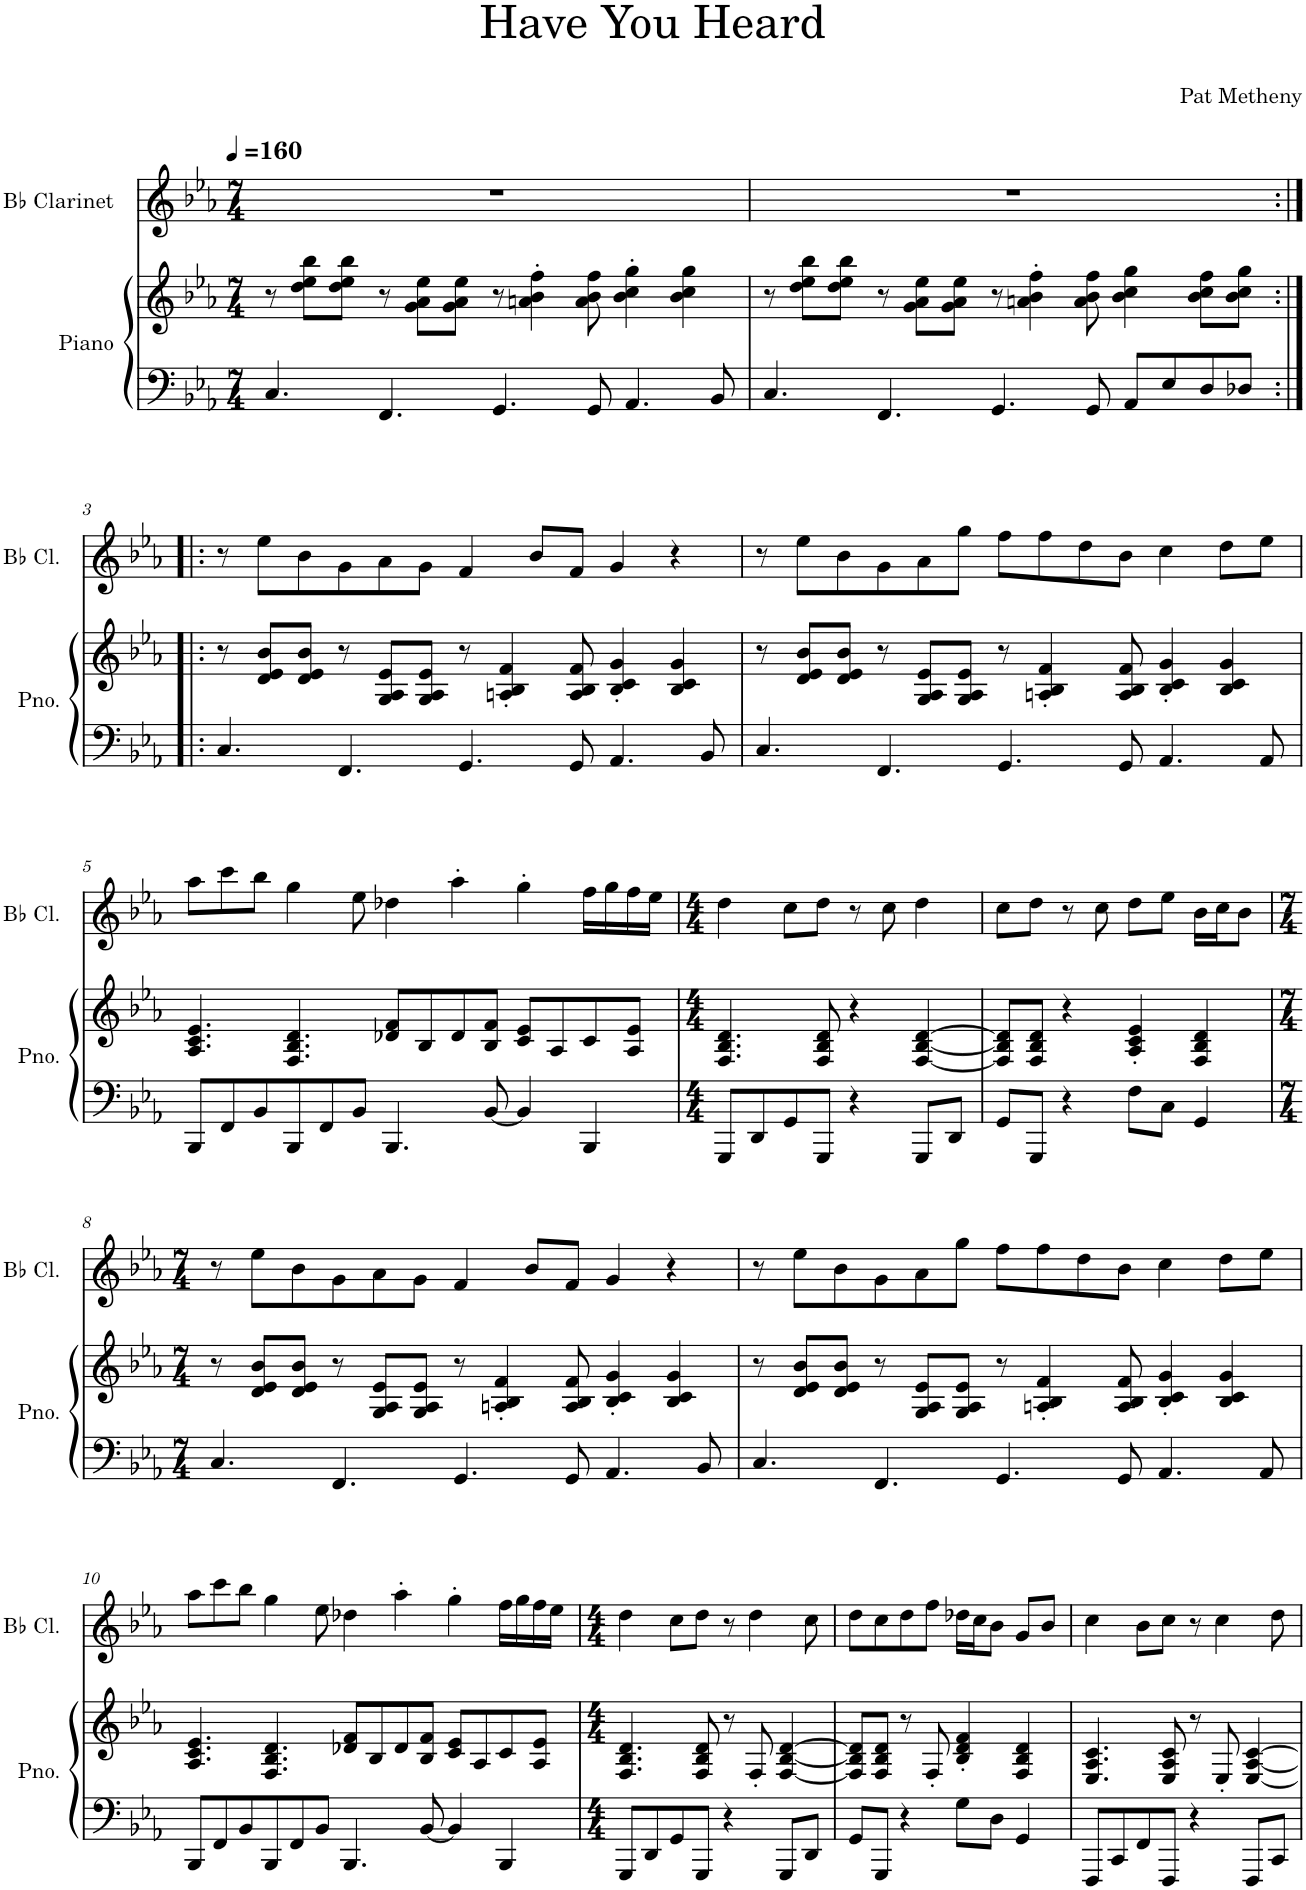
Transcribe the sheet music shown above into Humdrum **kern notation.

**kern	**kern	**kern
*part2	*part2	*part1
*staff3	*staff2	*staff1
*I"Piano	*	*I"Bb Clarinet
*I'Pno.	*	*I'Bb Cl.
*clefF4	*clefG2	*clefG2
*	*	*ITrd1c2
*k[b-e-a-]	*k[b-e-a-]	*k[b-e-a-]
*M7/4	*M7/4	*M7/4
*MM160	*MM160	*MM160
=1	=1	=1
4.C/	8r	1..r
.	8dd\ 8ee-\ 8bb-\L	.
.	8dd\ 8ee-\ 8bb-\J	.
4.FF/	8r	.
.	8g\ 8a-\ 8ee-\L	.
.	8g\ 8a-\ 8ee-\J	.
4.GG/	8r	.
.	4an\' 4b-\' 4ff\'	.
8GG/	8a\ 8b-\ 8ff\	.
4.AA-/	4b-\' 4cc\' 4gg\'	.
.	4b-\ 4cc\ 4gg\	.
8BB-/	.	.
=2	=2	=2
4.C/	8r	1..r
.	8dd\ 8ee-\ 8bb-\L	.
.	8dd\ 8ee-\ 8bb-\J	.
4.FF/	8r	.
.	8g\ 8a-\ 8ee-\L	.
.	8g\ 8a-\ 8ee-\J	.
4.GG/	8r	.
.	4an\' 4b-\' 4ff\'	.
8GG/	8a\ 8b-\ 8ff\	.
8AA-/L	4b-\ 4cc\ 4gg\	.
8E-/	.	.
8D/	8b-\ 8cc\ 8ff\L	.
8D-X/J	8b-\ 8cc\ 8gg\J	.
!!LO:LB:g=z
=3:|!|:	=3:|!|:	=3:|!|:
4.C/	8r	8r
.	8d/ 8e-/ 8b-/L	8ee-\L
.	8d/ 8e-/ 8b-/J	8b-\
4.FF/	8r	8g\
.	8G/ 8A-/ 8e-/L	8a-\
.	8G/ 8A-/ 8e-/J	8g\J
4.GG/	8r	4f/
.	4An/' 4B-/' 4f/'	.
.	.	8b-/L
8GG/	8A/ 8B-/ 8f/	8f/J
4.AA-/	4B-/' 4c/' 4g/'	4g/
.	4B-/ 4c/ 4g/	4r
8BB-/	.	.
=4	=4	=4
4.C/	8r	8r
.	8d/ 8e-/ 8b-/L	8ee-\L
.	8d/ 8e-/ 8b-/J	8b-\
4.FF/	8r	8g\
.	8G/ 8A-/ 8e-/L	8a-\
.	8G/ 8A-/ 8e-/J	8gg\J
4.GG/	8r	8ff\L
.	4An/' 4B-/' 4f/'	8ff\
.	.	8dd\
8GG/	8A/ 8B-/ 8f/	8b-\J
4.AA-/	4B-/' 4c/' 4g/'	4cc\
.	4B-/ 4c/ 4g/	8dd\L
8AA-/	.	8ee-\J
!!LO:LB:g=z
=5	=5	=5
8BBB-/L	4.A-/ 4.c/ 4.e-/	8aa-\L
8FF/	.	8ccc\
8BB-/	.	8bb-\J
8BBB-/	4.F/ 4.B-/ 4.d/	4gg\
8FF/	.	.
8BB-/J	.	8ee-\
4.BBB-/	8d-X/ 8f/L	4dd-X\
.	8B-/	.
.	8d-/	4aa-'\
[8BB-/	8B-/ 8f/J	.
4BB-/]	8c/ 8e-/L	4gg'\
.	8A-/	.
4BBB-/	8c/	16ff\LL
.	.	16gg\
.	8A-/ 8e-/J	16ff\
.	.	16ee-\JJ
=6	=6	=6
*M4/4	*M4/4	*M4/4
8GGG/L	4.F/ 4.B-/ 4.d/	4dd\
8DD/	.	.
8GG/	.	8cc\L
8GGG/J	8F/ 8B-/ 8d/	8dd\J
4r	4r	8r
.	.	8cc\
8GGG/L	[4F/ [4B-/ [4d/	4dd\
8DD/J	.	.
=7	=7	=7
8GG/L	8F/] 8B-/] 8d/]L	8cc\L
8GGG/J	8F/ 8B-/ 8d/J	8dd\J
4r	4r	8r
.	.	8cc\
8F\L	4A-/' 4c/' 4e-/'	8dd\L
8C\J	.	8ee-\J
4GG/	4F/ 4B-/ 4d/	16b-\LL
.	.	16cc\J
.	.	8b-\J
!!LO:LB:g=z
=8	=8	=8
*M7/4	*M7/4	*M7/4
4.C/	8r	8r
.	8d/ 8e-/ 8b-/L	8ee-\L
.	8d/ 8e-/ 8b-/J	8b-\
4.FF/	8r	8g\
.	8G/ 8A-/ 8e-/L	8a-\
.	8G/ 8A-/ 8e-/J	8g\J
4.GG/	8r	4f/
.	4An/' 4B-/' 4f/'	.
.	.	8b-/L
8GG/	8A/ 8B-/ 8f/	8f/J
4.AA-/	4B-/' 4c/' 4g/'	4g/
.	4B-/ 4c/ 4g/	4r
8BB-/	.	.
=9	=9	=9
4.C/	8r	8r
.	8d/ 8e-/ 8b-/L	8ee-\L
.	8d/ 8e-/ 8b-/J	8b-\
4.FF/	8r	8g\
.	8G/ 8A-/ 8e-/L	8a-\
.	8G/ 8A-/ 8e-/J	8gg\J
4.GG/	8r	8ff\L
.	4An/' 4B-/' 4f/'	8ff\
.	.	8dd\
8GG/	8A/ 8B-/ 8f/	8b-\J
4.AA-/	4B-/' 4c/' 4g/'	4cc\
.	4B-/ 4c/ 4g/	8dd\L
8AA-/	.	8ee-\J
!!LO:LB:g=z
=10	=10	=10
8BBB-/L	4.A-/ 4.c/ 4.e-/	8aa-\L
8FF/	.	8ccc\
8BB-/	.	8bb-\J
8BBB-/	4.F/ 4.B-/ 4.d/	4gg\
8FF/	.	.
8BB-/J	.	8ee-\
4.BBB-/	8d-X/ 8f/L	4dd-X\
.	8B-/	.
.	8d-/	4aa-'\
[8BB-/	8B-/ 8f/J	.
4BB-/]	8c/ 8e-/L	4gg'\
.	8A-/	.
4BBB-/	8c/	16ff\LL
.	.	16gg\
.	8A-/ 8e-/J	16ff\
.	.	16ee-\JJ
=11	=11	=11
*M4/4	*M4/4	*M4/4
8GGG/L	4.F/ 4.B-/ 4.d/	4dd\
8DD/	.	.
8GG/	.	8cc\L
8GGG/J	8F/ 8B-/ 8d/	8dd\J
4r	8r	8r
.	8F'/	4dd\
8GGG/L	[4F/ [4B-/ [4d/	.
8DD/J	.	8cc\
=12	=12	=12
8GG/L	8F/] 8B-/] 8d/]L	8dd\L
8GGG/J	8F/ 8B-/ 8d/J	8cc\
4r	8r	8dd\
.	8F'/	8ff\J
8G\L	4B-/' 4d/' 4f/'	16dd-X\LL
.	.	16cc\J
8D\J	.	8b-\J
4GG/	4F/ 4B-/ 4d/	8g/L
.	.	8b-/J
=13	=13	=13
8FFF/L	4.E-/ 4.A-/ 4.c/	4cc\
8CC/	.	.
8FF/	.	8b-\L
8FFF/J	8E-/ 8A-/ 8c/	8cc\J
4r	8r	8r
.	8E-'/	4cc\
8FFF/L	[4E-/ [4A-/ [4c/	.
8CC/J	.	8dd\
=	=	=
*-	*-	*-
